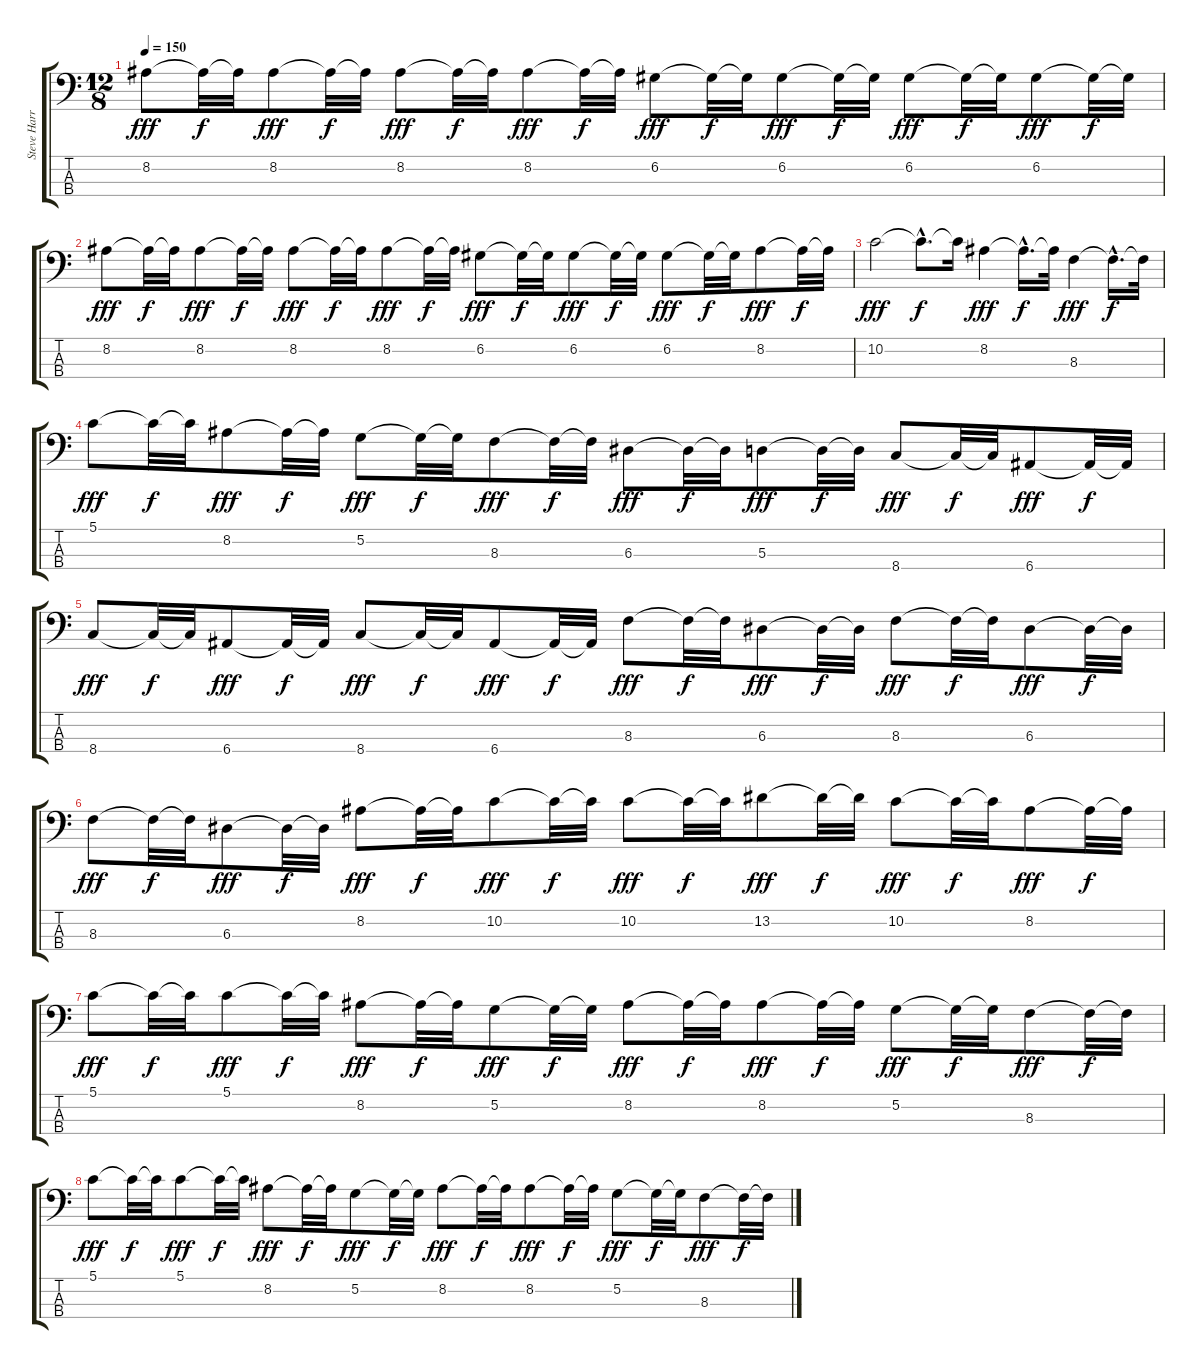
\track ("Steve Harris   ( bass )" "Steve Harr") {instrument electricbassfinger}
\staff {score tabs}
\tuning (G2 D2 A1 E1) {hide}
\ts (12 8)
\tempo 150
\clef f4
\ks c
8.2.8{dy fff} 8.2{t}.32{dy f} 8.2{t}.32 8.2.8{dy fff} 8.2{t}.32{dy f} 8.2{t}.32 8.2.8{dy fff} 8.2{t}.32{dy f} 8.2{t}.32 8.2.8{dy fff} 8.2{t}.32{dy f} 8.2{t}.32 6.2.8{dy fff} 6.2{t}.32{dy f} 6.2{t}.32 6.2.8{dy fff} 6.2{t}.32{dy f} 6.2{t}.32 6.2.8{dy fff} 6.2{t}.32{dy f} 6.2{t}.32 6.2.8{dy fff} 6.2{t}.32{dy f} 6.2{t}.32 |
8.2.8{dy fff} 8.2{t}.32{dy f} 8.2{t}.32 8.2.8{dy fff} 8.2{t}.32{dy f} 8.2{t}.32 8.2.8{dy fff} 8.2{t}.32{dy f} 8.2{t}.32 8.2.8{dy fff} 8.2{t}.32{dy f} 8.2{t}.32 6.2.8{dy fff} 6.2{t}.32{dy f} 6.2{t}.32 6.2.8{dy fff} 6.2{t}.32{dy f} 6.2{t}.32 6.2.8{dy fff} 6.2{t}.32{dy f} 6.2{t}.32 8.2.8{dy fff} 8.2{t}.32{dy f} 8.2{t}.32 |
10.2.2{dy fff} 10.2{hac t}.8{d dy f} 10.2{t}.16 8.2.4{dy fff} 8.2{hac t}.16{d dy f} 8.2{t}.32 8.3.4{dy fff} 8.3{hac t}.16{d dy f} 8.3{t}.32 |
5.1.8{dy fff} 5.1{t}.32{dy f} 5.1{t}.32 8.2.8{dy fff} 8.2{t}.32{dy f} 8.2{t}.32 5.2.8{dy fff} 5.2{t}.32{dy f} 5.2{t}.32 8.3.8{dy fff} 8.3{t}.32{dy f} 8.3{t}.32 6.3.8{dy fff} 6.3{t}.32{dy f} 6.3{t}.32 5.3.8{dy fff} 5.3{t}.32{dy f} 5.3{t}.32 8.4.8{dy fff} 8.4{t}.32{dy f} 8.4{t}.32 6.4.8{dy fff} 6.4{t}.32{dy f} 6.4{t}.32 |
8.4.8{dy fff} 8.4{t}.32{dy f} 8.4{t}.32 6.4.8{dy fff} 6.4{t}.32{dy f} 6.4{t}.32 8.4.8{dy fff} 8.4{t}.32{dy f} 8.4{t}.32 6.4.8{dy fff} 6.4{t}.32{dy f} 6.4{t}.32 8.3.8{dy fff} 8.3{t}.32{dy f} 8.3{t}.32 6.3.8{dy fff} 6.3{t}.32{dy f} 6.3{t}.32 8.3.8{dy fff} 8.3{t}.32{dy f} 8.3{t}.32 6.3.8{dy fff} 6.3{t}.32{dy f} 6.3{t}.32 |
8.3.8{dy fff} 8.3{t}.32{dy f} 8.3{t}.32 6.3.8{dy fff} 6.3{t}.32{dy f} 6.3{t}.32 8.2.8{dy fff} 8.2{t}.32{dy f} 8.2{t}.32 10.2.8{dy fff} 10.2{t}.32{dy f} 10.2{t}.32 10.2.8{dy fff} 10.2{t}.32{dy f} 10.2{t}.32 13.2.8{dy fff} 13.2{t}.32{dy f} 13.2{t}.32 10.2.8{dy fff} 10.2{t}.32{dy f} 10.2{t}.32 8.2.8{dy fff} 8.2{t}.32{dy f} 8.2{t}.32 |
5.1.8{dy fff} 5.1{t}.32{dy f} 5.1{t}.32 5.1.8{dy fff} 5.1{t}.32{dy f} 5.1{t}.32 8.2.8{dy fff} 8.2{t}.32{dy f} 8.2{t}.32 5.2.8{dy fff} 5.2{t}.32{dy f} 5.2{t}.32 8.2.8{dy fff} 8.2{t}.32{dy f} 8.2{t}.32 8.2.8{dy fff} 8.2{t}.32{dy f} 8.2{t}.32 5.2.8{dy fff} 5.2{t}.32{dy f} 5.2{t}.32 8.3.8{dy fff} 8.3{t}.32{dy f} 8.3{t}.32 |
5.1.8{dy fff} 5.1{t}.32{dy f} 5.1{t}.32 5.1.8{dy fff} 5.1{t}.32{dy f} 5.1{t}.32 8.2.8{dy fff} 8.2{t}.32{dy f} 8.2{t}.32 5.2.8{dy fff} 5.2{t}.32{dy f} 5.2{t}.32 8.2.8{dy fff} 8.2{t}.32{dy f} 8.2{t}.32 8.2.8{dy fff} 8.2{t}.32{dy f} 8.2{t}.32 5.2.8{dy fff} 5.2{t}.32{dy f} 5.2{t}.32 8.3.8{dy fff} 8.3{t}.32{dy f} 8.3{t}.32
